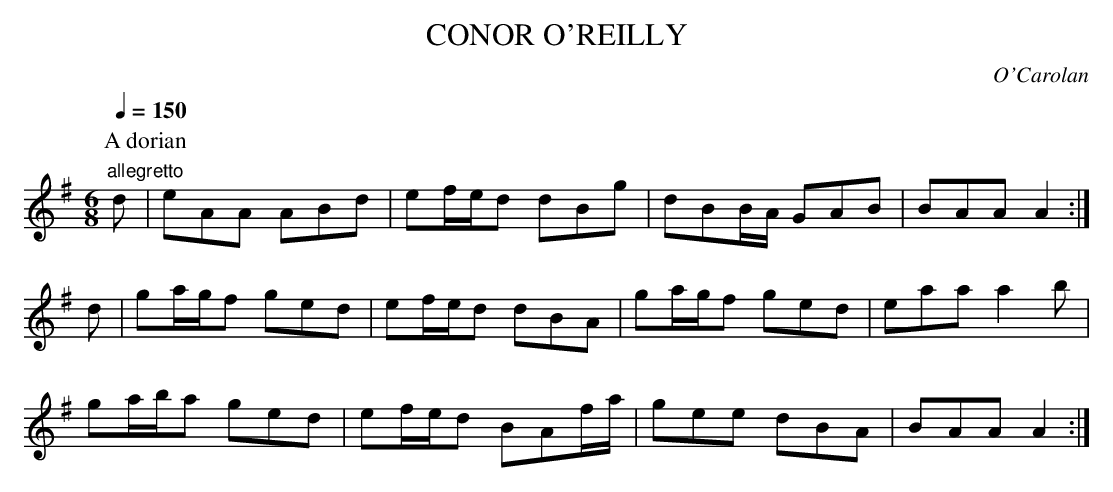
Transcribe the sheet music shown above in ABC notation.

X:1
T:CONOR O'REILLY
C:O'Carolan
Q:1/4=150
M:6/8
L:1/8
K:G
P:A dorian
"allegretto"
d|eAA ABd|ef/e/d dBg|dBB/A/ GAB|BAA A2:|
d|ga/g/f ged|ef/e/d dBA|ga/g/f ged|eaa a2b|
ga/b/a ged|ef/e/d BAf/a/|gee dBA|BAA A2:|
